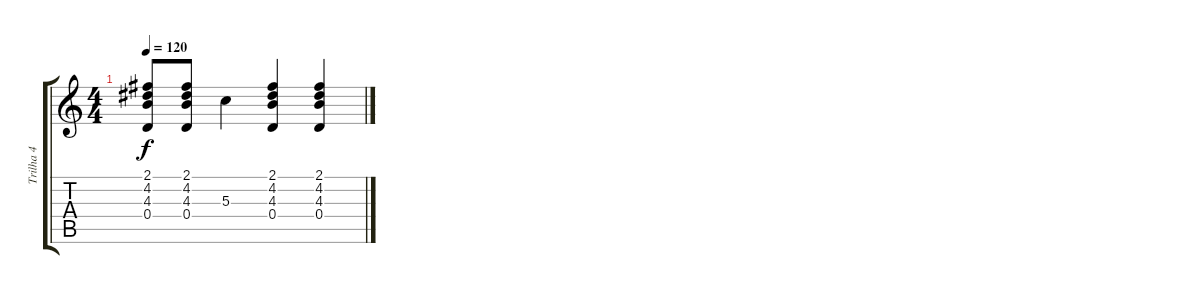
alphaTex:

\track ("Trilha 4" "Trilha 4") {instrument acousticguitarnylon}
\staff {score tabs}
\tuning (E4 B3 G3 D3 A2 E2) {hide}
\ts (4 4)
\tempo 120
\clef g2
\ks c
(2.1 4.2 4.3 0.4).8{dy f} (2.1 4.2 4.3 0.4).8 5.3.4 (2.1 4.2 4.3 0.4).4 (2.1 4.2 4.3 0.4).4
